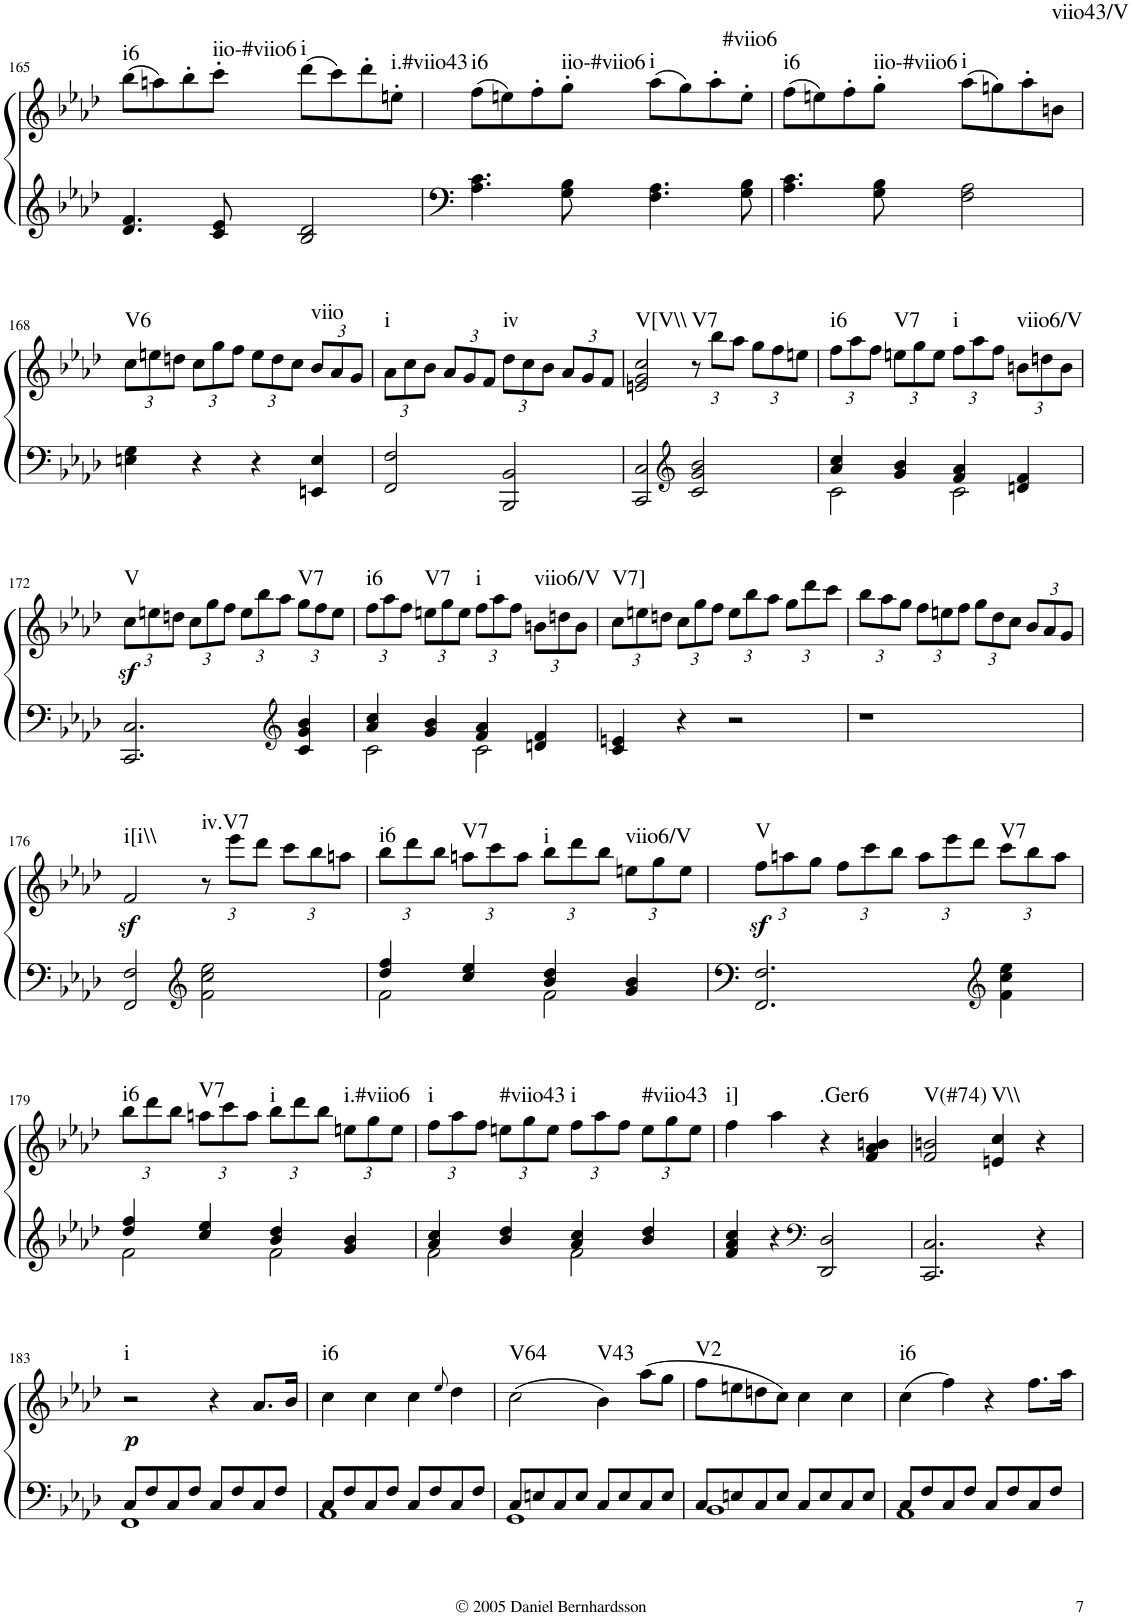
**kern	**kern	**dynam	**harte
*part1	*part1	*part1	*part1
*staff2	*staff1	*staff1/2	*
*I"Piano	*	*	*
*I'Pno.	*	*	*
!!LO:PB:g=z
*clefF4	*clefG2	*	*
*k[b-e-a-d-]	*k[b-e-a-d-]	*	*
*M4/4	*M4/4	*	*
*met(c)	*met(c)	*	*
=165	=165	=165	=165
!	!	!	!LO:H:kt=i6
4.d-/ 4.f/	(8bb-\L	.	N
.	8aan\)	.	.
.	8bb-'\	.	.
!	!	!	!LO:H:kt=iio-#viio6
8c/ 8e-/	8ccc'\J	.	N
!	!	!	!LO:H:kt=i
2B-/ 2d-/	(8ddd-\L	.	N
.	8ccc\)	.	.
.	8ddd-'\	.	.
!	!	!	!LO:H:kt=i.#viio43
.	8een'\J	.	N
=166	=166	=166	=166
!	!	!	!LO:H:kt=i6
4.A-\ 4.c\	(8ff\L	.	N
.	8een\)	.	.
.	8ff'\	.	.
!	!	!	!LO:H:kt=iio-#viio6
8G\ 8B-\	8gg'\J	.	N
!	!	!	!LO:H:kt=i
4.F\ 4.A-\	(8aa-\L	.	N
.	8gg\)	.	.
.	8aa-'\	.	.
!	!	!	!LO:H:kt=#viio6
8G\ 8B-\	8ee'\J	.	N
=167	=167	=167	=167
!	!	!	!LO:H:kt=i6
4.A-\ 4.c\	(8ff\L	.	N
.	8een\)	.	.
.	8ff'\	.	.
!	!	!	!LO:H:kt=iio-#viio6
8G\ 8B-\	8gg'\J	.	N
!	!	!	!LO:H:kt=i
2F\ 2A-\	(8aa-\L	.	N
.	8ggn\)	.	.
.	8aa-'\	.	.
!	!	!	!LO:H:kt=viio43/V
.	8bn\J	.	N
!!LO:LB:g=z
=168	=168	=168	=168
*	*Xbrackettup	*	*
!	!	!	!LO:H:kt=V6
4En\ 4G\	12cc\L	.	N
.	12een\	.	.
.	12ddn\J	.	.
4r	12cc\L	.	.
.	12gg\	.	.
.	12ff\J	.	.
4r	12ee\L	.	.
.	12dd\	.	.
.	12cc\J	.	.
!	!	!	!LO:H:kt=viio
4EEn/ 4E/	12b-/L	.	N
.	12a-/	.	.
.	12g/J	.	.
=169	=169	=169	=169
!	!	!	!LO:H:kt=i
2FF/ 2F/	12a-\L	.	N
.	12cc\	.	.
.	12b-\J	.	.
.	12a-/L	.	.
.	12g/	.	.
.	12f/J	.	.
!	!	!	!LO:H:kt=iv
2BBB-/ 2BB-/	12dd-\L	.	N
.	12cc\	.	.
.	12b-\J	.	.
.	12a-/L	.	.
.	12g/	.	.
.	12f/J	.	.
=170	=170	=170	=170
!	!	!	!LO:H:kt=V[V\\
2CC/ 2C/	2en/ 2g/ 2cc/	.	N
*clefG2	*	*	*
!	!	!	!LO:H:kt=V7
2c/ 2g/ 2b-/	12r	.	N
.	12bb-\L	.	.
.	12aa-\J	.	.
.	12gg\L	.	.
.	12ff\	.	.
.	12een\J	.	.
=171	=171	=171	=171
*^	*	*	*
!	!	!	!	!LO:H:kt=i6
4a-/ 4cc/	2c\	12ff\L	.	N
.	.	12aa-\	.	.
.	.	12ff\J	.	.
!	!	!	!	!LO:H:kt=V7
4g/ 4b-/	.	12een\L	.	N
.	.	12gg\	.	.
.	.	12ee\J	.	.
!	!	!	!	!LO:H:kt=i
4f/ 4a-/	2c\	12ff\L	.	N
.	.	12aa-\	.	.
.	.	12ff\J	.	.
!	!	!	!	!LO:H:kt=viio6/V
4dn/ 4f/	.	12bn\L	.	N
.	.	12ddn\	.	.
.	.	12b\J	.	.
*v	*v	*	*	*
!!LO:LB:g=z
=172	=172	=172	=172
!	!	!LO:DY:b	!LO:H:kt=V
2.CC/ 2.C/	12cc\L	sf	N
.	12een\	.	.
.	12ddn\J	.	.
.	12cc\L	.	.
.	12gg\	.	.
.	12ff\J	.	.
.	12ee\L	.	.
.	12bb-\	.	.
.	12aa-\J	.	.
*clefG2	*	*	*
!	!	!	!LO:H:kt=V7
4c/ 4g/ 4b-/	12gg\L	.	N
.	12ff\	.	.
.	12ee\J	.	.
=173	=173	=173	=173
*^	*	*	*
!	!	!	!	!LO:H:kt=i6
4a-/ 4cc/	2c\	12ff\L	.	N
.	.	12aa-\	.	.
.	.	12ff\J	.	.
!	!	!	!	!LO:H:kt=V7
4g/ 4b-/	.	12een\L	.	N
.	.	12gg\	.	.
.	.	12ee\J	.	.
!	!	!	!	!LO:H:kt=i
4f/ 4a-/	2c\	12ff\L	.	N
.	.	12aa-\	.	.
.	.	12ff\J	.	.
!	!	!	!	!LO:H:kt=viio6/V
4dn/ 4f/	.	12bn\L	.	N
.	.	12ddn\	.	.
.	.	12b\J	.	.
*v	*v	*	*	*
=174	=174	=174	=174
!	!	!	!LO:H:kt=V7]
4c/ 4en/	12cc\L	.	N
.	12een\	.	.
.	12ddn\J	.	.
4r	12cc\L	.	.
.	12gg\	.	.
.	12ff\J	.	.
2r	12ee\L	.	.
.	12bb-\	.	.
.	12aa-\J	.	.
.	12gg\L	.	.
.	12ddd-\	.	.
.	12ccc\J	.	.
=175	=175	=175	=175
1r	12bb-\L	.	.
.	12aa-\	.	.
.	12gg\J	.	.
.	12ff\L	.	.
.	12een\	.	.
.	12ff\J	.	.
.	12gg\L	.	.
.	12dd-\	.	.
.	12cc\J	.	.
.	12b-/L	.	.
.	12a-/	.	.
.	12g/J	.	.
!!LO:LB:g=z
=176	=176	=176	=176
!	!	!LO:DY:b	!LO:H:kt=i[i\\
2FF/ 2F/	2f/	sf	N
*clefG2	*	*	*
!	!	!	!LO:H:kt=iv.V7
2f\ 2cc\ 2ee-\	12r	.	N
.	12eee-\L	.	.
.	12ddd-\J	.	.
.	12ccc\L	.	.
.	12bb-\	.	.
.	12aan\J	.	.
=177	=177	=177	=177
*^	*	*	*
!	!	!	!	!LO:H:kt=i6
4dd-/ 4ff/	2f\	12bb-\L	.	N
.	.	12ddd-\	.	.
.	.	12bb-\J	.	.
!	!	!	!	!LO:H:kt=V7
4cc/ 4ee-/	.	12aan\L	.	N
.	.	12ccc\	.	.
.	.	12aa\J	.	.
!	!	!	!	!LO:H:kt=i
4b-/ 4dd-/	2f\	12bb-\L	.	N
.	.	12ddd-\	.	.
.	.	12bb-\J	.	.
!	!	!	!	!LO:H:kt=viio6/V
4g/ 4b-/	.	12een\L	.	N
.	.	12gg\	.	.
.	.	12ee\J	.	.
*v	*v	*	*	*
=178	=178	=178	=178
!	!	!LO:DY:b	!LO:H:kt=V
2.FF/ 2.F/	12ff\L	sf	N
.	12aan\	.	.
.	12gg\J	.	.
.	12ff\L	.	.
.	12ccc\	.	.
.	12bb-\J	.	.
.	12aa\L	.	.
.	12eee-\	.	.
.	12ddd-\J	.	.
*clefG2	*	*	*
!	!	!	!LO:H:kt=V7
4f\ 4cc\ 4ee-\	12ccc\L	.	N
.	12bb-\	.	.
.	12aa\J	.	.
!!LO:LB:g=z
=179	=179	=179	=179
*^	*	*	*
!	!	!	!	!LO:H:kt=i6
4dd-/ 4ff/	2f\	12bb-\L	.	N
.	.	12ddd-\	.	.
.	.	12bb-\J	.	.
!	!	!	!	!LO:H:kt=V7
4cc/ 4ee-/	.	12aan\L	.	N
.	.	12ccc\	.	.
.	.	12aa\J	.	.
!	!	!	!	!LO:H:kt=i
4b-/ 4dd-/	2f\	12bb-\L	.	N
.	.	12ddd-\	.	.
.	.	12bb-\J	.	.
!	!	!	!	!LO:H:kt=i.#viio6
4g/ 4b-/	.	12een\L	.	N
.	.	12gg\	.	.
.	.	12ee\J	.	.
=180	=180	=180	=180	=180
!	!	!	!	!LO:H:kt=i
4a-/ 4cc/	2f\	12ff\L	.	N
.	.	12aa-\	.	.
.	.	12ff\J	.	.
!	!	!	!	!LO:H:kt=#viio43
4b-/ 4dd-/	.	12een\L	.	N
.	.	12gg\	.	.
.	.	12ee\J	.	.
!	!	!	!	!LO:H:kt=i
4a-/ 4cc/	2f\	12ff\L	.	N
.	.	12aa-\	.	.
.	.	12ff\J	.	.
!	!	!	!	!LO:H:kt=#viio43
4b-/ 4dd-/	.	12ee\L	.	N
.	.	12gg\	.	.
.	.	12ee\J	.	.
*v	*v	*	*	*
=181	=181	=181	=181
!	!	!	!LO:H:kt=i]
4f/ 4a-/ 4cc/	4ff\	.	N
4r	4aa-\	.	.
*clefF4	*	*	*
!	!	!	!LO:H:kt=.Ger6
2DD-/ 2D-/	4r	.	N
.	4f/ 4a-/ 4bn/	.	.
=182	=182	=182	=182
!	!	!	!LO:H:kt=V(#74)
2.CC/ 2.C/	2f/ 2bn/	.	N
!	!	!	!LO:H:kt=V\\
.	4en/ 4cc/	.	N
4r	4r	.	.
!!LO:LB:g=z
=183	=183	=183	=183
*^	*	*	*
!	!	!	!LO:DY:b	!LO:H:kt=i
8C/L	1FF	2r	p	N
8F/	.	.	.	.
8C/	.	.	.	.
8F/J	.	.	.	.
8C/L	.	4r	.	.
8F/	.	.	.	.
8C/	.	8.a-/L	.	.
8F/J	.	.	.	.
.	.	16b-/Jk	.	.
=184	=184	=184	=184	=184
!	!	!	!	!LO:H:kt=i6
8C/L	1AA-	4cc\	.	N
8F/	.	.	.	.
8C/	.	4cc\	.	.
8F/J	.	.	.	.
8C/L	.	4cc\	.	.
8F/	.	.	.	.
.	.	8qee-/	.	.
8C/	.	4dd-\	.	.
8F/J	.	.	.	.
=185	=185	=185	=185	=185
!	!	!	!	!LO:H:kt=V64
8C/L	1GG	(2cc\	.	N
8En/	.	.	.	.
8C/	.	.	.	.
8E/J	.	.	.	.
!	!	!	!	!LO:H:kt=V43
8C/L	.	4b-\)	.	N
8E/	.	.	.	.
8C/	.	(8aa-\L	.	.
8E/J	.	8gg\J	.	.
=186	=186	=186	=186	=186
!	!	!	!	!LO:H:kt=V2
8C/L	1BB-	8ff\L	.	N
8En/	.	8een\	.	.
8C/	.	8ddn\	.	.
8E/J	.	8cc\J)	.	.
8C/L	.	4cc\	.	.
8E/	.	.	.	.
8C/	.	4cc\	.	.
8E/J	.	.	.	.
=187	=187	=187	=187	=187
!	!	!	!	!LO:H:kt=i6
8C/L	1AA-	(4cc\	.	N
8F/	.	.	.	.
8C/	.	4ff\)	.	.
8F/J	.	.	.	.
8C/L	.	4r	.	.
8F/	.	.	.	.
8C/	.	8.ff\L	.	.
8F/J	.	.	.	.
.	.	16aa-\Jk	.	.
*v	*v	*	*	*
=	=	=	=
*-	*-	*-	*-
